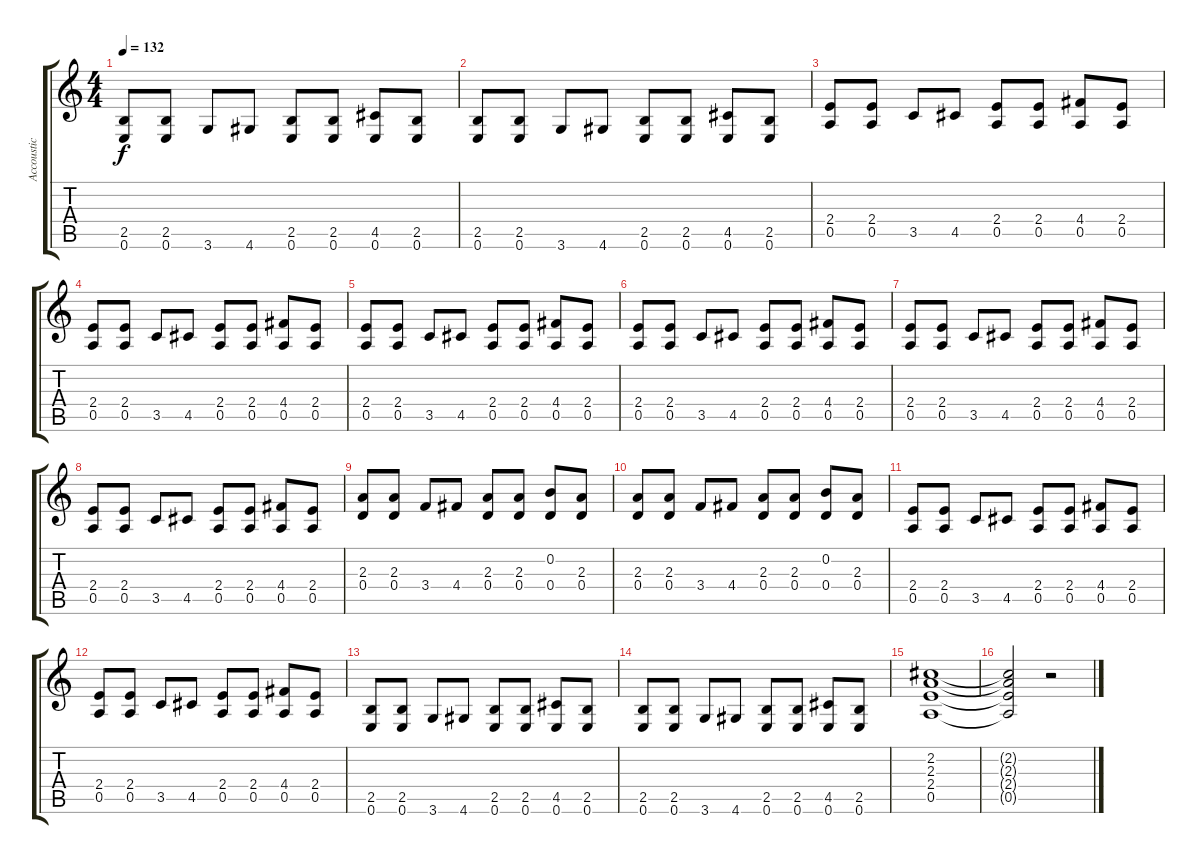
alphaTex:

\track ("Accoustic Guitar" "Accoustic ") {instrument acousticguitarsteel}
\staff {score tabs}
\tuning (E4 B3 G3 D3 A2 E2) {hide}
\ts (4 4)
\tempo 132
\clef g2
\ks c
(2.5 0.6).8{dy f} (2.5 0.6).8 3.6.8 4.6.8 (2.5 0.6).8 (2.5 0.6).8 (4.5 0.6).8 (2.5 0.6).8 |
(2.5 0.6).8 (2.5 0.6).8 3.6.8 4.6.8 (2.5 0.6).8 (2.5 0.6).8 (4.5 0.6).8 (2.5 0.6).8 |
(2.4 0.5).8 (2.4 0.5).8 3.5.8 4.5.8 (2.4 0.5).8 (2.4 0.5).8 (4.4 0.5).8 (2.4 0.5).8 |
(2.4 0.5).8 (2.4 0.5).8 3.5.8 4.5.8 (2.4 0.5).8 (2.4 0.5).8 (4.4 0.5).8 (2.4 0.5).8 |
(2.4 0.5).8 (2.4 0.5).8 3.5.8 4.5.8 (2.4 0.5).8 (2.4 0.5).8 (4.4 0.5).8 (2.4 0.5).8 |
(2.4 0.5).8 (2.4 0.5).8 3.5.8 4.5.8 (2.4 0.5).8 (2.4 0.5).8 (4.4 0.5).8 (2.4 0.5).8 |
(2.4 0.5).8 (2.4 0.5).8 3.5.8 4.5.8 (2.4 0.5).8 (2.4 0.5).8 (4.4 0.5).8 (2.4 0.5).8 |
(2.4 0.5).8 (2.4 0.5).8 3.5.8 4.5.8 (2.4 0.5).8 (2.4 0.5).8 (4.4 0.5).8 (2.4 0.5).8 |
(2.3 0.4).8 (2.3 0.4).8 3.4.8 4.4.8 (2.3 0.4).8 (2.3 0.4).8 (0.2 0.4).8 (2.3 0.4).8 |
(2.3 0.4).8 (2.3 0.4).8 3.4.8 4.4.8 (2.3 0.4).8 (2.3 0.4).8 (0.2 0.4).8 (2.3 0.4).8 |
(2.4 0.5).8 (2.4 0.5).8 3.5.8 4.5.8 (2.4 0.5).8 (2.4 0.5).8 (4.4 0.5).8 (2.4 0.5).8 |
(2.4 0.5).8 (2.4 0.5).8 3.5.8 4.5.8 (2.4 0.5).8 (2.4 0.5).8 (4.4 0.5).8 (2.4 0.5).8 |
(2.5 0.6).8 (2.5 0.6).8 3.6.8 4.6.8 (2.5 0.6).8 (2.5 0.6).8 (4.5 0.6).8 (2.5 0.6).8 |
(2.5 0.6).8 (2.5 0.6).8 3.6.8 4.6.8 (2.5 0.6).8 (2.5 0.6).8 (4.5 0.6).8 (2.5 0.6).8 |
(2.2 2.3 2.4 0.5).1 |
(2.2{t} 2.3{t} 2.4{t} 0.5{t}).2 r.2
